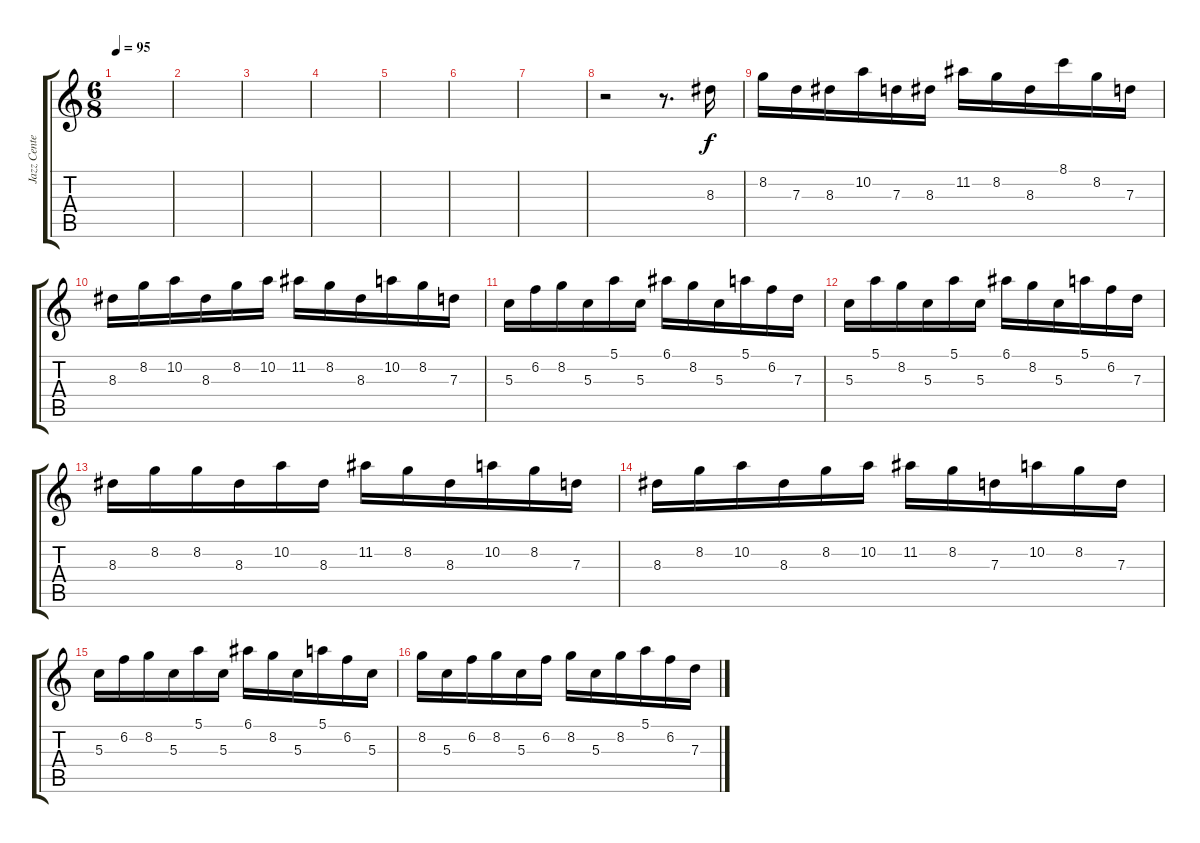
\track ("Jazz Center" "Jazz Cente") {instrument electricguitarjazz}
\staff {score tabs}
\tuning (E4 B3 G3 D3 A2 D2) {hide}
\ts (6 8)
\tempo 95
\clef g2
\ks c
|
|
|
|
|
|
|
r.2{instrument distortionguitar} r.8{d} 8.3.16 |
8.2.16 7.3.16 8.3.16 10.2.16 7.3.16 8.3.16 11.2.16 8.2.16 8.3.16 8.1.16 8.2.16 7.3.16 |
8.3.16 8.2.16 10.2.16 8.3.16 8.2.16 10.2.16 11.2.16 8.2.16 8.3.16 10.2.16 8.2.16 7.3.16 |
5.3.16 6.2.16 8.2.16 5.3.16 5.1.16 5.3.16 6.1.16 8.2.16 5.3.16 5.1.16 6.2.16 7.3.16 |
5.3.16 5.1.16 8.2.16 5.3.16 5.1.16 5.3.16 6.1.16 8.2.16 5.3.16 5.1.16 6.2.16 7.3.16 |
8.3.16 8.2.16 8.2.16 8.3.16 10.2.16 8.3.16 11.2.16 8.2.16 8.3.16 10.2.16 8.2.16 7.3.16 |
8.3.16 8.2.16 10.2.16 8.3.16 8.2.16 10.2.16 11.2.16 8.2.16 7.3.16 10.2.16 8.2.16 7.3.16 |
5.3.16 6.2.16 8.2.16 5.3.16 5.1.16 5.3.16 6.1.16 8.2.16 5.3.16 5.1.16 6.2.16 5.3.16 |
8.2.16 5.3.16 6.2.16 8.2.16 5.3.16 6.2.16 8.2.16 5.3.16 8.2.16 5.1.16 6.2.16 7.3.16
